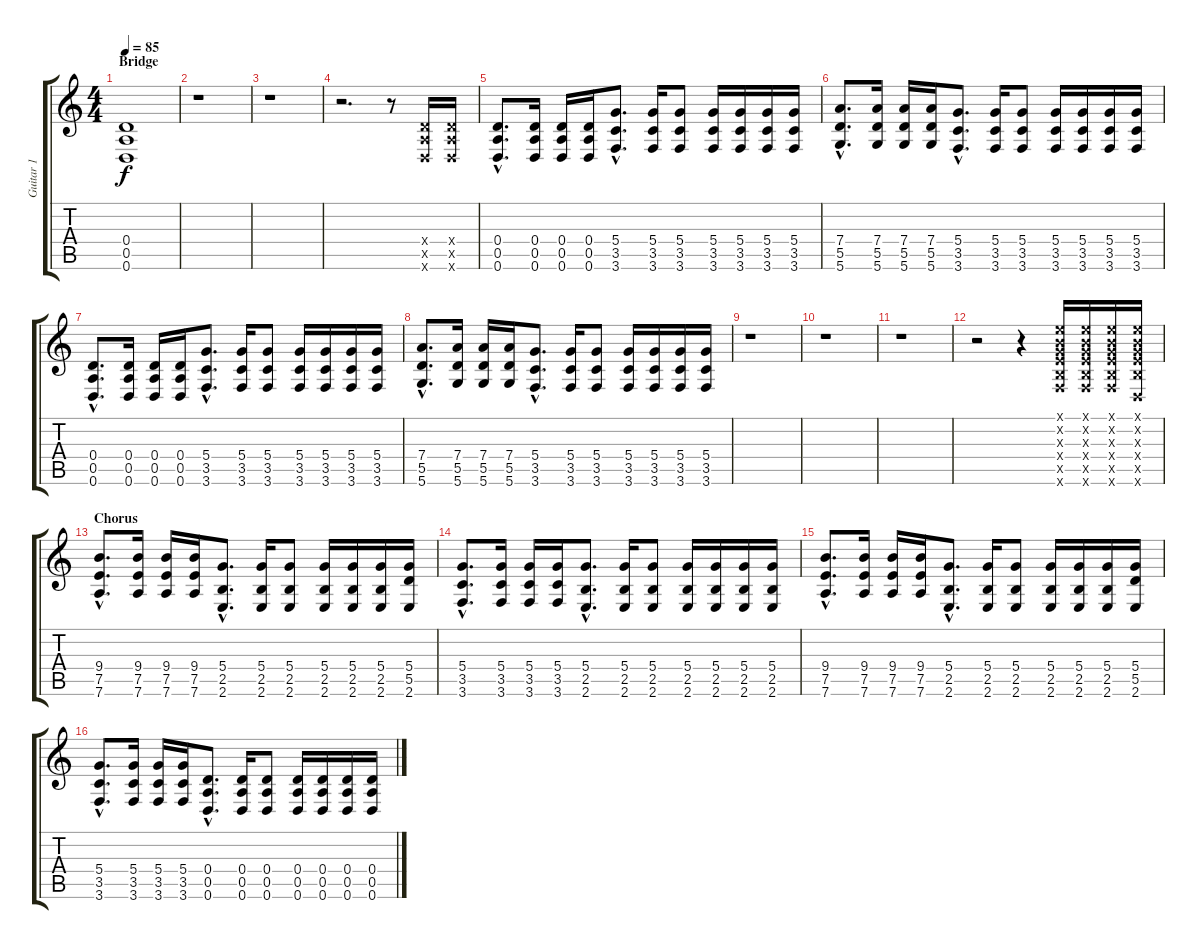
\track ("Guitar 1" "Guitar 1") {instrument electricguitarclean}
\staff {score tabs}
\tuning (E4 B3 G3 D3 A2 D2) {hide}
\ts (4 4)
\section ("" "Bridge")
\tempo 85
\clef g2
\ks c
(0.4 0.5 0.6).1{dy f} |
r.1 |
r.1 |
r.2{d instrument distortionguitar} r.8 (0.4{x} 0.5{x} 0.6{x}).16 (0.4{x} 0.5{x} 0.6{x}).16 |
(0.4{hac} 0.5{hac} 0.6{hac}).8{d instrument distortionguitar} (0.4 0.5 0.6).16 (0.4 0.5 0.6).16 (0.4 0.5 0.6).16 (5.4{hac} 3.5{hac} 3.6{hac}).8{d} (5.4 3.5 3.6).16 (5.4 3.5 3.6).8 (5.4 3.5 3.6).16 (5.4 3.5 3.6).16 (5.4 3.5 3.6).16 (5.4 3.5 3.6).16 |
(7.4{hac} 5.5{hac} 5.6{hac}).8{d} (7.4 5.5 5.6).16 (7.4 5.5 5.6).16 (7.4 5.5 5.6).16 (5.4{hac} 3.5{hac} 3.6{hac}).8{d} (5.4 3.5 3.6).16 (5.4 3.5 3.6).8 (5.4 3.5 3.6).16 (5.4 3.5 3.6).16 (5.4 3.5 3.6).16 (5.4 3.5 3.6).16 |
(0.4{hac} 0.5{hac} 0.6{hac}).8{d instrument distortionguitar} (0.4 0.5 0.6).16 (0.4 0.5 0.6).16 (0.4 0.5 0.6).16 (5.4{hac} 3.5{hac} 3.6{hac}).8{d} (5.4 3.5 3.6).16 (5.4 3.5 3.6).8 (5.4 3.5 3.6).16 (5.4 3.5 3.6).16 (5.4 3.5 3.6).16 (5.4 3.5 3.6).16 |
(7.4{hac} 5.5{hac} 5.6{hac}).8{d} (7.4 5.5 5.6).16 (7.4 5.5 5.6).16 (7.4 5.5 5.6).16 (5.4{hac} 3.5{hac} 3.6{hac}).8{d} (5.4 3.5 3.6).16 (5.4 3.5 3.6).8 (5.4 3.5 3.6).16 (5.4 3.5 3.6).16 (5.4 3.5 3.6).16 (5.4 3.5 3.6).16 |
r.1 |
r.1 |
r.1 |
r.2 r.4{instrument distortionguitar} (0.1{x} 0.2{x} 0.3{x} 2.4{x} 2.5{x} 3.6{x}).16 (0.1{x} 0.2{x} 0.3{x} 2.4{x} 2.5{x} 3.6{x}).16 (0.1{x} 0.2{x} 0.3{x} 2.4{x} 2.5{x} 3.6{x}).16 (0.1{x} 0.2{x} 0.3{x} 2.4{x} 2.5{x} 0.6{x}).16 |
\section ("" "Chorus")
(9.4{hac} 7.5{hac} 7.6{hac}).8{d instrument distortionguitar} (9.4 7.5 7.6).16 (9.4 7.5 7.6).16 (9.4 7.5 7.6).16 (5.4{hac} 2.5{hac} 2.6{hac}).8{d} (5.4 2.5 2.6).16 (5.4 2.5 2.6).8 (5.4 2.5 2.6).16 (5.4 2.5 2.6).16 (5.4 2.5 2.6).16 (5.4 5.5 2.6).16 |
(5.4{hac} 3.5{hac} 3.6{hac}).8{d} (5.4 3.5 3.6).16 (5.4 3.5 3.6).16 (5.4 3.5 3.6).16 (5.4{hac} 2.5{hac} 2.6{hac}).8{d} (5.4 2.5 2.6).16 (5.4 2.5 2.6).8 (5.4 2.5 2.6).16 (5.4 2.5 2.6).16 (5.4 2.5 2.6).16 (5.4 2.5 2.6).16 |
(9.4{hac} 7.5{hac} 7.6{hac}).8{d} (9.4 7.5 7.6).16 (9.4 7.5 7.6).16 (9.4 7.5 7.6).16 (5.4{hac} 2.5{hac} 2.6{hac}).8{d} (5.4 2.5 2.6).16 (5.4 2.5 2.6).8 (5.4 2.5 2.6).16 (5.4 2.5 2.6).16 (5.4 2.5 2.6).16 (5.4 5.5 2.6).16 |
(5.4{hac} 3.5{hac} 3.6{hac}).8{d} (5.4 3.5 3.6).16 (5.4 3.5 3.6).16 (5.4 3.5 3.6).16 (0.4{hac} 0.5{hac} 0.6{hac}).8{d} (0.4 0.5 0.6).16 (0.4 0.5 0.6).8 (0.4 0.5 0.6).16 (0.4 0.5 0.6).16 (0.4 0.5 0.6).16 (0.4 0.5 0.6).16
